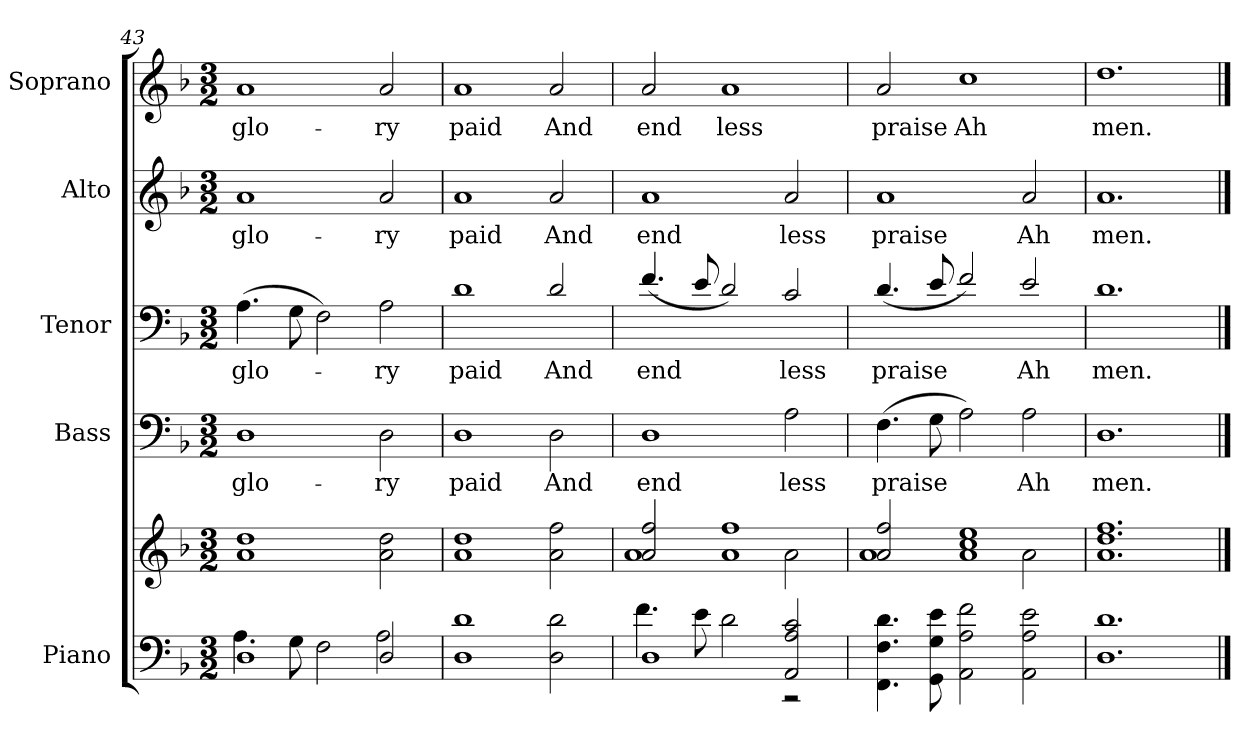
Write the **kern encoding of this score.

**kern	**kern	**kern	**text	**kern	**text	**kern	**text	**kern	**text
*part5	*part5	*part4	*part4	*part3	*part3	*part2	*part2	*part1	*part1
*staff6	*staff5	*staff4	*staff4	*staff3	*staff3	*staff2	*staff2	*staff1	*staff1
*I"Piano	*	*I"Bass	*	*I"Tenor	*	*I"Alto	*	*I"Soprano	*
*clefF4	*clefG2	*clefF4	*	*clefF4	*	*clefG2	*	*clefG2	*
*k[b-]	*k[b-]	*k[b-]	*	*k[b-]	*	*k[b-]	*	*k[b-]	*
*F:	*F:	*F:	*	*F:	*	*F:	*	*F:	*
*M3/2	*M3/2	*M3/2	*	*M3/2	*	*M3/2	*	*M3/2	*
=43	=43	=43	=43	=43	=43	=43	=43	=43	=43
*^	*	*	*	*	*	*	*	*	*
!	!	!	!	!LO:LY:b:color=#000000	!	!	!	!	!	!
!	!	!	!	!	!	!LO:LY:b:color=#000000	!	!	!	!
!	!	!	!	!	!	!	!	!LO:LY:b:color=#000000	!	!
!	!	!	!	!	!	!	!	!	!	!LO:LY:b:color=#000000
1Di	4.Ai\	1ai 1ddi	1Di	glo-	(4.Ai\	glo-	1ai	glo-	1ai	glo-
.	8Gi\	.	.	.	8Gi\	.	.	.	.	.
.	2Fi\	.	.	.	2Fi\)	.	.	.	.	.
!	!	!	!	!LO:LY:b:color=#000000	!	!	!	!	!	!
!	!	!	!	!	!	!LO:LY:b:color=#000000	!	!	!	!
!	!	!	!	!	!	!	!	!LO:LY:b:color=#000000	!	!
!	!	!	!	!	!	!	!	!	!	!LO:LY:b:color=#000000
2Di/	2Ai\	2ai\ 2ddi	2Di\	-ry	2Ai\	-ry	2ai/	-ry	2ai/	-ry
*v	*v	*	*	*	*	*	*	*	*	*
!!LO:PB:g=z
=44	=44	=44	=44	=44	=44	=44	=44	=44	=44
*^	*	*	*	*	*	*	*	*	*
!	!	!	!	!LO:LY:b:color=#000000	!	!	!	!	!	!
*v	*v	*	*	*	*	*	*	*	*	*
*^	*	*	*	*	*	*	*	*	*
!	!	!	!	!	!	!LO:LY:b:color=#000000	!	!	!	!
*v	*v	*	*	*	*	*	*	*	*	*
*^	*	*	*	*	*	*	*	*	*
!	!	!	!	!	!	!	!	!LO:LY:b:color=#000000	!	!
*v	*v	*	*	*	*	*	*	*	*	*
*^	*	*	*	*	*	*	*	*	*
!	!	!	!	!	!	!	!	!	!	!LO:LY:b:color=#000000
*v	*v	*	*	*	*	*	*	*	*	*
1Di 1di	1ai 1ddi	1Di	paid	1di	paid	1ai	paid	1ai	paid
!	!	!	!LO:LY:b:color=#000000	!	!	!	!	!	!
!	!	!	!	!	!LO:LY:b:color=#000000	!	!	!	!
!	!	!	!	!	!	!	!LO:LY:b:color=#000000	!	!
!	!	!	!	!	!	!	!	!	!LO:LY:b:color=#000000
2Di\ 2di	2ai\ 2ffi	2Di\	And	2di/	And	2ai/	And	2ai/	And
=45	=45	=45	=45	=45	=45	=45	=45	=45	=45
*^	*^	*	*	*	*	*	*	*	*
!	!	!	!	!	!LO:LY:b:color=#000000	!	!	!	!	!	!
!	!	!	!	!	!	!	!LO:LY:b:color=#000000	!	!	!	!
!	!	!	!	!	!	!	!	!	!LO:LY:b:color=#000000	!	!
!	!	!	!	!	!	!	!	!	!	!	!LO:LY:b:color=#000000
1Di	4.fi\	2ai/ 2ffi	1ai	1Di	end	(4.fi/	end	1ai	end	2ai/	end
.	8ei\	.	.	.	.	8ei/	.	.	.	.	.
!	!	!	!	!	!	!	!	!	!	!	!LO:LY:b:color=#000000
.	2di\	1ai 1ffi	.	.	.	2di/)	.	.	.	1ai	less
!	!	!	!	!	!LO:LY:b:color=#000000	!	!	!	!	!	!
!	!	!	!	!	!	!	!LO:LY:b:color=#000000	!	!	!	!
!	!	!	!	!	!	!	!	!	!LO:LY:b:color=#000000	!	!
2AAi/ 2Ai 2ci	2r	.	2ai\	2Ai\	less	2ci/	less	2ai/	less	.	.
*v	*v	*	*	*	*	*	*	*	*	*	*
=46	=46	=46	=46	=46	=46	=46	=46	=46	=46	=46
*^	*	*	*	*	*	*	*	*	*	*
!	!	!	!	!	!LO:LY:b:color=#000000	!	!	!	!	!	!
*v	*v	*	*	*	*	*	*	*	*	*	*
*^	*	*	*	*	*	*	*	*	*	*
!	!	!	!	!	!	!	!LO:LY:b:color=#000000	!	!	!	!
*v	*v	*	*	*	*	*	*	*	*	*	*
*^	*	*	*	*	*	*	*	*	*	*
!	!	!	!	!	!	!	!	!	!LO:LY:b:color=#000000	!	!
*v	*v	*	*	*	*	*	*	*	*	*	*
*^	*	*	*	*	*	*	*	*	*	*
!	!	!	!	!	!	!	!	!	!	!	!LO:LY:b:color=#000000
*v	*v	*	*	*	*	*	*	*	*	*	*
4.FFi\ 4.Fi 4.di	2ai/ 2ffi	1ai	(4.Fi\	praise	(4.di/	praise	1ai	praise	2ai/	praise
8GGi\ 8Gi 8ei	.	.	8Gi\	.	8ei/	.	.	.	.	.
!	!	!	!	!	!	!	!	!	!	!LO:LY:b:color=#000000
2AAi\ 2Ai 2fi	1ai 1cci 1eei	.	2Ai\)	.	2fi/)	.	.	.	1cci	Ah
!	!	!	!	!LO:LY:b:color=#000000	!	!	!	!	!	!
!	!	!	!	!	!	!LO:LY:b:color=#000000	!	!	!	!
!	!	!	!	!	!	!	!	!LO:LY:b:color=#000000	!	!
2AAi\ 2Ai 2ei	.	2ai\	2Ai\	Ah	2ei/	Ah	2ai/	Ah	.	.
*	*v	*v	*	*	*	*	*	*	*	*
=47	=47	=47	=47	=47	=47	=47	=47	=47	=47
*	*^	*	*	*	*	*	*	*	*
!	!	!	!	!LO:LY:b:color=#000000	!	!	!	!	!	!
*	*v	*v	*	*	*	*	*	*	*	*
*	*^	*	*	*	*	*	*	*	*
!	!	!	!	!	!	!LO:LY:b:color=#000000	!	!	!	!
*	*v	*v	*	*	*	*	*	*	*	*
*	*^	*	*	*	*	*	*	*	*
!	!	!	!	!	!	!	!	!LO:LY:b:color=#000000	!	!
*	*v	*v	*	*	*	*	*	*	*	*
*	*^	*	*	*	*	*	*	*	*
!	!	!	!	!	!	!	!	!	!	!LO:LY:b:color=#000000
*	*v	*v	*	*	*	*	*	*	*	*
1.Di 1.di	1.ai 1.ddi 1.ffi	1.Di	men.	1.di	men.	1.ai	men.	1.ddi	men.
==	==	==	==	==	==	==	==	==	==
*-	*-	*-	*-	*-	*-	*-	*-	*-	*-
